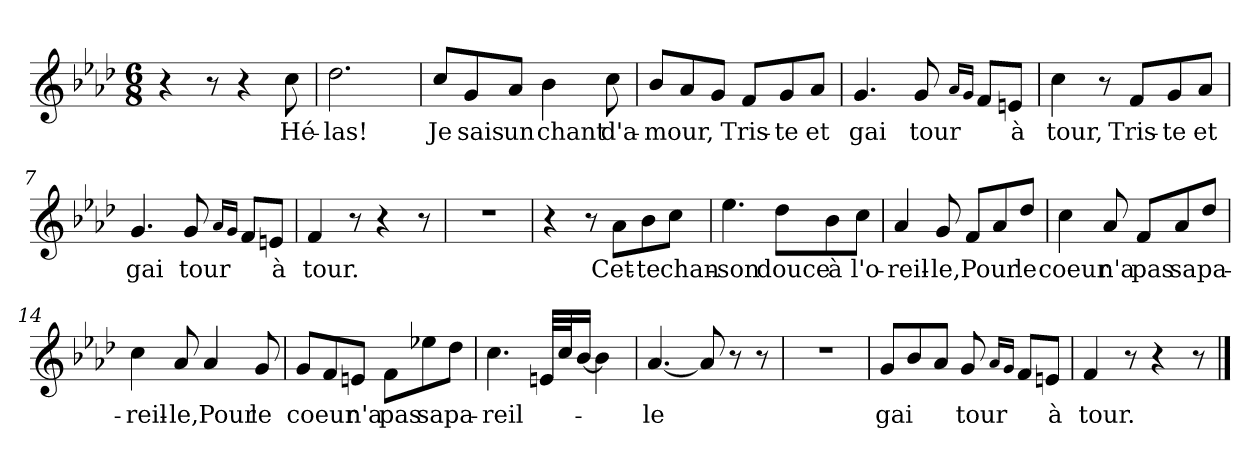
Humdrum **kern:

**kern	**text
*part1	*part1
*staff1	*staff1
*clefG2	*
*k[b-e-a-d-]	*
*M6/8	*
=1	=1
4r	.
8r	.
4r	.
!	!LO:LY:b
8cc\	Hé-
=2	=2
!	!LO:LY:b
2.dd-\	-las!
=3	=3
!	!LO:LY:b
8cc/L	Je
!	!LO:LY:b
8g/	sais
!	!LO:LY:b
8a-/J	un
!	!LO:LY:b
4b-\	chant
!	!LO:LY:b
8cc\	d'a-
=4	=4
!	!LO:LY:b
8b-/L	-mour,
8a-/	.
8g/J	.
!	!LO:LY:b
8f/L	Tris-
!	!LO:LY:b
8g/	-te
!	!LO:LY:b
8a-/J	et
=5	=5
!	!LO:LY:b
4.g/	gai
!	!LO:LY:b
8g/	tour
16qa-/LL	.
16qg/JJ	.
8f/L	.
!	!LO:LY:b
8en/J	à
=6	=6
!	!LO:LY:b
4cc\	tour,
8r	.
!	!LO:LY:b
8f/L	Tris-
!	!LO:LY:b
8g/	-te
!	!LO:LY:b
8a-/J	et
=7	=7
!	!LO:LY:b
4.g/	gai
!	!LO:LY:b
8g/	tour
16qa-/LL	.
16qg/JJ	.
8f/L	.
!	!LO:LY:b
8en/J	à
!!LO:LB:g=z
=8	=8
!	!LO:LY:b
4f/	tour.
8r	.
4r	.
8r	.
=9	=9
2.r	.
=10	=10
4r	.
8r	.
!	!LO:LY:b
8a-\L	Cet-
!	!LO:LY:b
8b-\	-te
!	!LO:LY:b
8cc\J	chan-
=11	=11
!	!LO:LY:b
4.ee-\	-son
!	!LO:LY:b
8dd-\L	douce
!	!LO:LY:b
8b-\	à
!	!LO:LY:b
8cc\J	l'o-
=12	=12
!	!LO:LY:b
4a-/	-reil-
!	!LO:LY:b
8g/	-le,
!	!LO:LY:b
8f/L	Pour
8a-/	.
!	!LO:LY:b
8dd-/J	le
=13	=13
!	!LO:LY:b
4cc\	coeur
!	!LO:LY:b
8a-/	n'a
!	!LO:LY:b
8f/L	pas
!	!LO:LY:b
8a-/	sa
!	!LO:LY:b
8dd-/J	pa-
=14	=14
!	!LO:LY:b
4cc\	-reil-
!	!LO:LY:b
8a-/	-le,
!	!LO:LY:b
4a-/	Pour
!	!LO:LY:b
8g/	le
!!LO:LB:g=z
=15	=15
!	!LO:LY:b
8g/L	coeur
8f/	.
!	!LO:LY:b
8en/J	n'a
!	!LO:LY:b
8f\L	pas
!	!LO:LY:b
8ee-X\	sa
!	!LO:LY:b
8dd-\J	pa-
=16	=16
!	!LO:LY:b
4.cc\	-reil-
32en/LLL	.
32cc/J	.
[16b-/JJ	.
4b-\]	.
=17	=17
!	!LO:LY:b
[4.a-/	-le
8a-/]	.
8r	.
8r	.
=18	=18
2.r	.
=19	=19
!	!LO:LY:b
8g/L	gai
8b-/	.
8a-/J	.
!	!LO:LY:b
8g/	tour
16qa-/LL	.
16qg/JJ	.
8f/L	.
!	!LO:LY:b
8en/J	à
=20	=20
!	!LO:LY:b
4f/	tour.
8r	.
4r	.
8r	.
==	==
*-	*-
